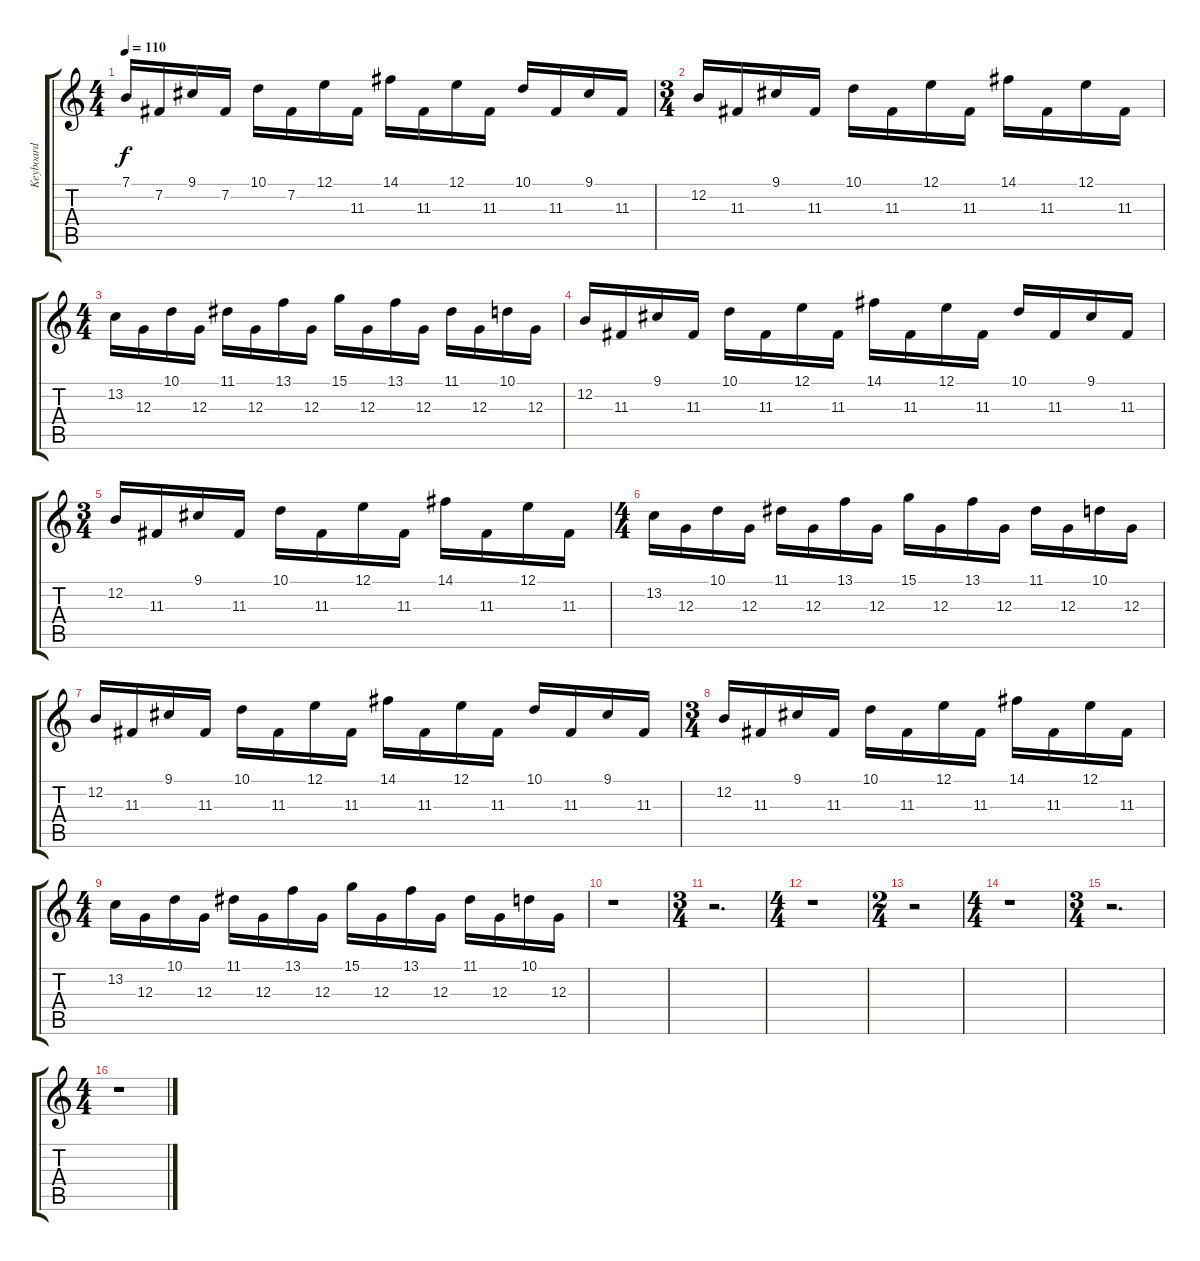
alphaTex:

\track ("Keyboard" "Keyboard") {instrument pad1newage}
\staff {score tabs}
\tuning (E4 B3 G3 D3 A2 E2) {hide}
\ts (4 4)
\tempo 110
\clef g2
\ks c
7.1.16{dy f instrument pad1newage} 7.2.16 9.1.16 7.2.16 10.1.16 7.2.16 12.1.16 11.3.16 14.1.16 11.3.16 12.1.16 11.3.16 10.1.16 11.3.16 9.1.16 11.3.16 |
\ts (3 4)
12.2.16 11.3.16 9.1.16 11.3.16 10.1.16 11.3.16 12.1.16 11.3.16 14.1.16 11.3.16 12.1.16 11.3.16 |
\ts (4 4)
13.2.16 12.3.16 10.1.16 12.3.16 11.1.16 12.3.16 13.1.16 12.3.16 15.1.16 12.3.16 13.1.16 12.3.16 11.1.16 12.3.16 10.1.16 12.3.16 |
12.2.16 11.3.16 9.1.16 11.3.16 10.1.16 11.3.16 12.1.16 11.3.16 14.1.16 11.3.16 12.1.16 11.3.16 10.1.16 11.3.16 9.1.16 11.3.16 |
\ts (3 4)
12.2.16 11.3.16 9.1.16 11.3.16 10.1.16 11.3.16 12.1.16 11.3.16 14.1.16 11.3.16 12.1.16 11.3.16 |
\ts (4 4)
13.2.16 12.3.16 10.1.16 12.3.16 11.1.16 12.3.16 13.1.16 12.3.16 15.1.16 12.3.16 13.1.16 12.3.16 11.1.16 12.3.16 10.1.16 12.3.16 |
12.2.16 11.3.16 9.1.16 11.3.16 10.1.16 11.3.16 12.1.16 11.3.16 14.1.16 11.3.16 12.1.16 11.3.16 10.1.16 11.3.16 9.1.16 11.3.16 |
\ts (3 4)
12.2.16 11.3.16 9.1.16 11.3.16 10.1.16 11.3.16 12.1.16 11.3.16 14.1.16 11.3.16 12.1.16 11.3.16 |
\ts (4 4)
13.2.16 12.3.16 10.1.16 12.3.16 11.1.16 12.3.16 13.1.16 12.3.16 15.1.16 12.3.16 13.1.16 12.3.16 11.1.16 12.3.16 10.1.16 12.3.16 |
r.1 |
\ts (3 4)
r.2{d} |
\ts (4 4)
r.1 |
\ts (2 4)
r.2 |
\ts (4 4)
r.1 |
\ts (3 4)
r.2{d} |
\ts (4 4)
r.1
